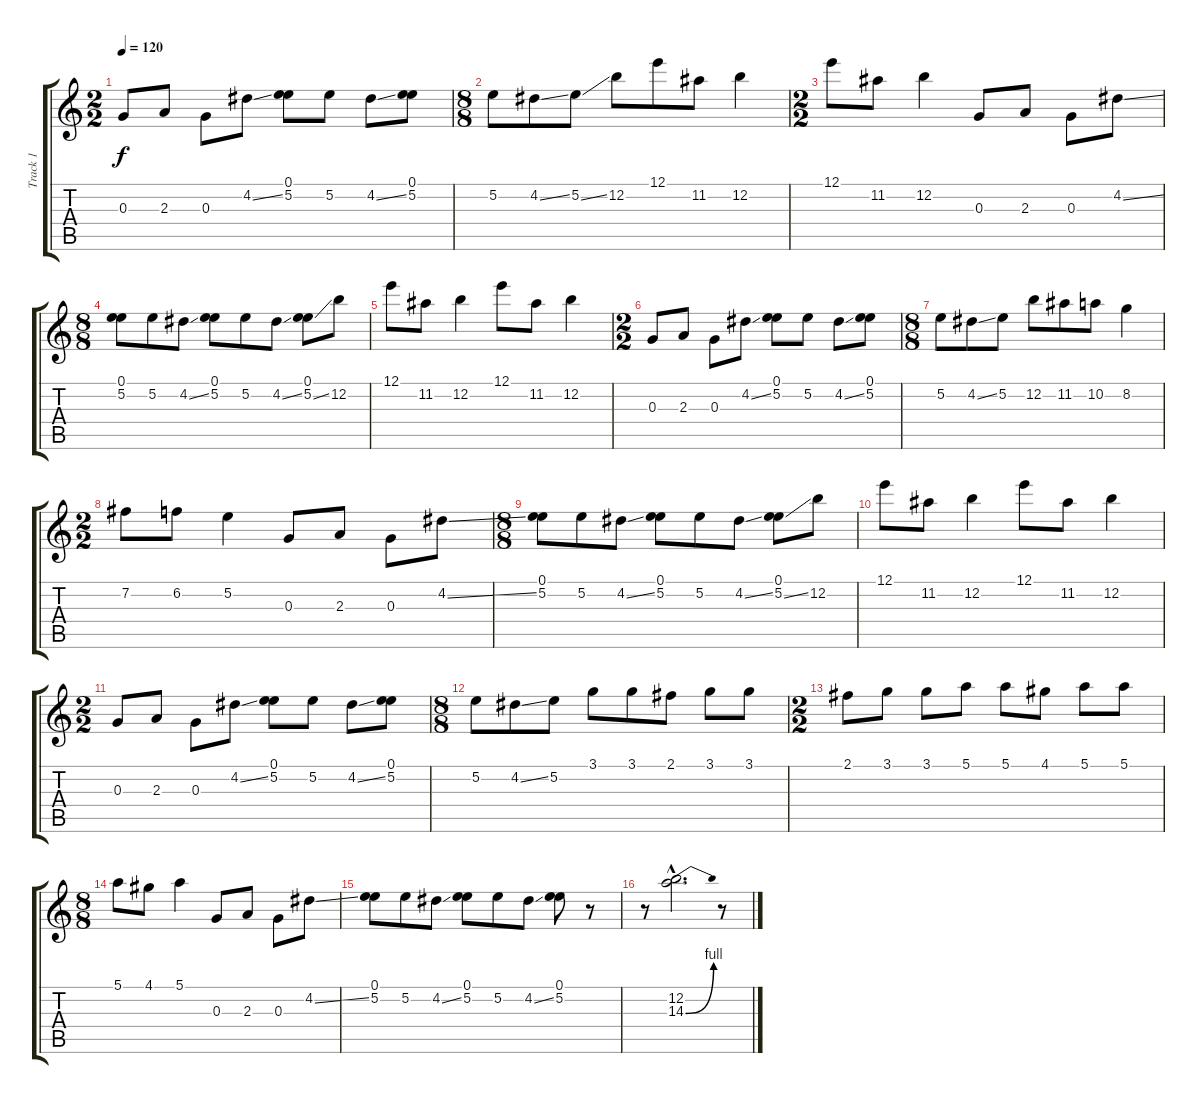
\track ("Track 1" "Track 1") {instrument overdrivenguitar}
\staff {score tabs}
\tuning (E4 B3 G3 D3 A2 E2) {hide}
\ts (2 2)
\tempo 120
\clef g2
\ks c
0.3.8{dy f instrument overdrivenguitar} 2.3.8 0.3.8 4.2{ss}.8 (0.1 5.2).8 5.2.8 4.2{ss}.8 (0.1 5.2).8 |
\ts (8 8)
5.2.8 4.2{ss}.8 5.2{ss}.8 12.2.8 12.1.8 11.2.8 12.2.4 |
\ts (2 2)
12.1.8 11.2.8 12.2.4 0.3.8 2.3.8 0.3.8 4.2{ss}.8 |
\ts (8 8)
(0.1 5.2).8 5.2.8 4.2{ss}.8 (0.1 5.2).8 5.2.8 4.2{ss}.8 (0.1 5.2{ss}).8 12.2.8 |
12.1.8 11.2.8 12.2.4 12.1.8 11.2.8 12.2.4 |
\ts (2 2)
0.3.8 2.3.8 0.3.8 4.2{ss}.8 (0.1 5.2).8 5.2.8 4.2{ss}.8 (0.1 5.2).8 |
\ts (8 8)
5.2.8 4.2{ss}.8 5.2.8 12.2.8 11.2.8 10.2.8 8.2.4 |
\ts (2 2)
7.2.8 6.2.8 5.2.4 0.3.8 2.3.8 0.3.8 4.2{ss}.8 |
\ts (8 8)
(0.1 5.2).8 5.2.8 4.2{ss}.8 (0.1 5.2).8 5.2.8 4.2{ss}.8 (0.1 5.2{ss}).8 12.2.8 |
12.1.8 11.2.8 12.2.4 12.1.8 11.2.8 12.2.4 |
\ts (2 2)
0.3.8 2.3.8 0.3.8 4.2{ss}.8 (0.1 5.2).8 5.2.8 4.2{ss}.8 (0.1 5.2).8 |
\ts (8 8)
5.2.8 4.2{ss}.8 5.2.8 3.1.8 3.1.8 2.1.8 3.1.8 3.1.8 |
\ts (2 2)
2.1.8 3.1.8 3.1.8 5.1.8 5.1.8 4.1.8 5.1.8 5.1.8 |
\ts (8 8)
5.1.8 4.1.8 5.1.4 0.3.8 2.3.8 0.3.8 4.2{ss}.8 |
(0.1 5.2).8 5.2.8 4.2{ss}.8 (0.1 5.2).8 5.2.8 4.2{ss}.8 (0.1 5.2).8 r.8 |
r.8 (12.2{hac} 14.3{be (bend 0 0 60 4) hac}).2{d} r.8
